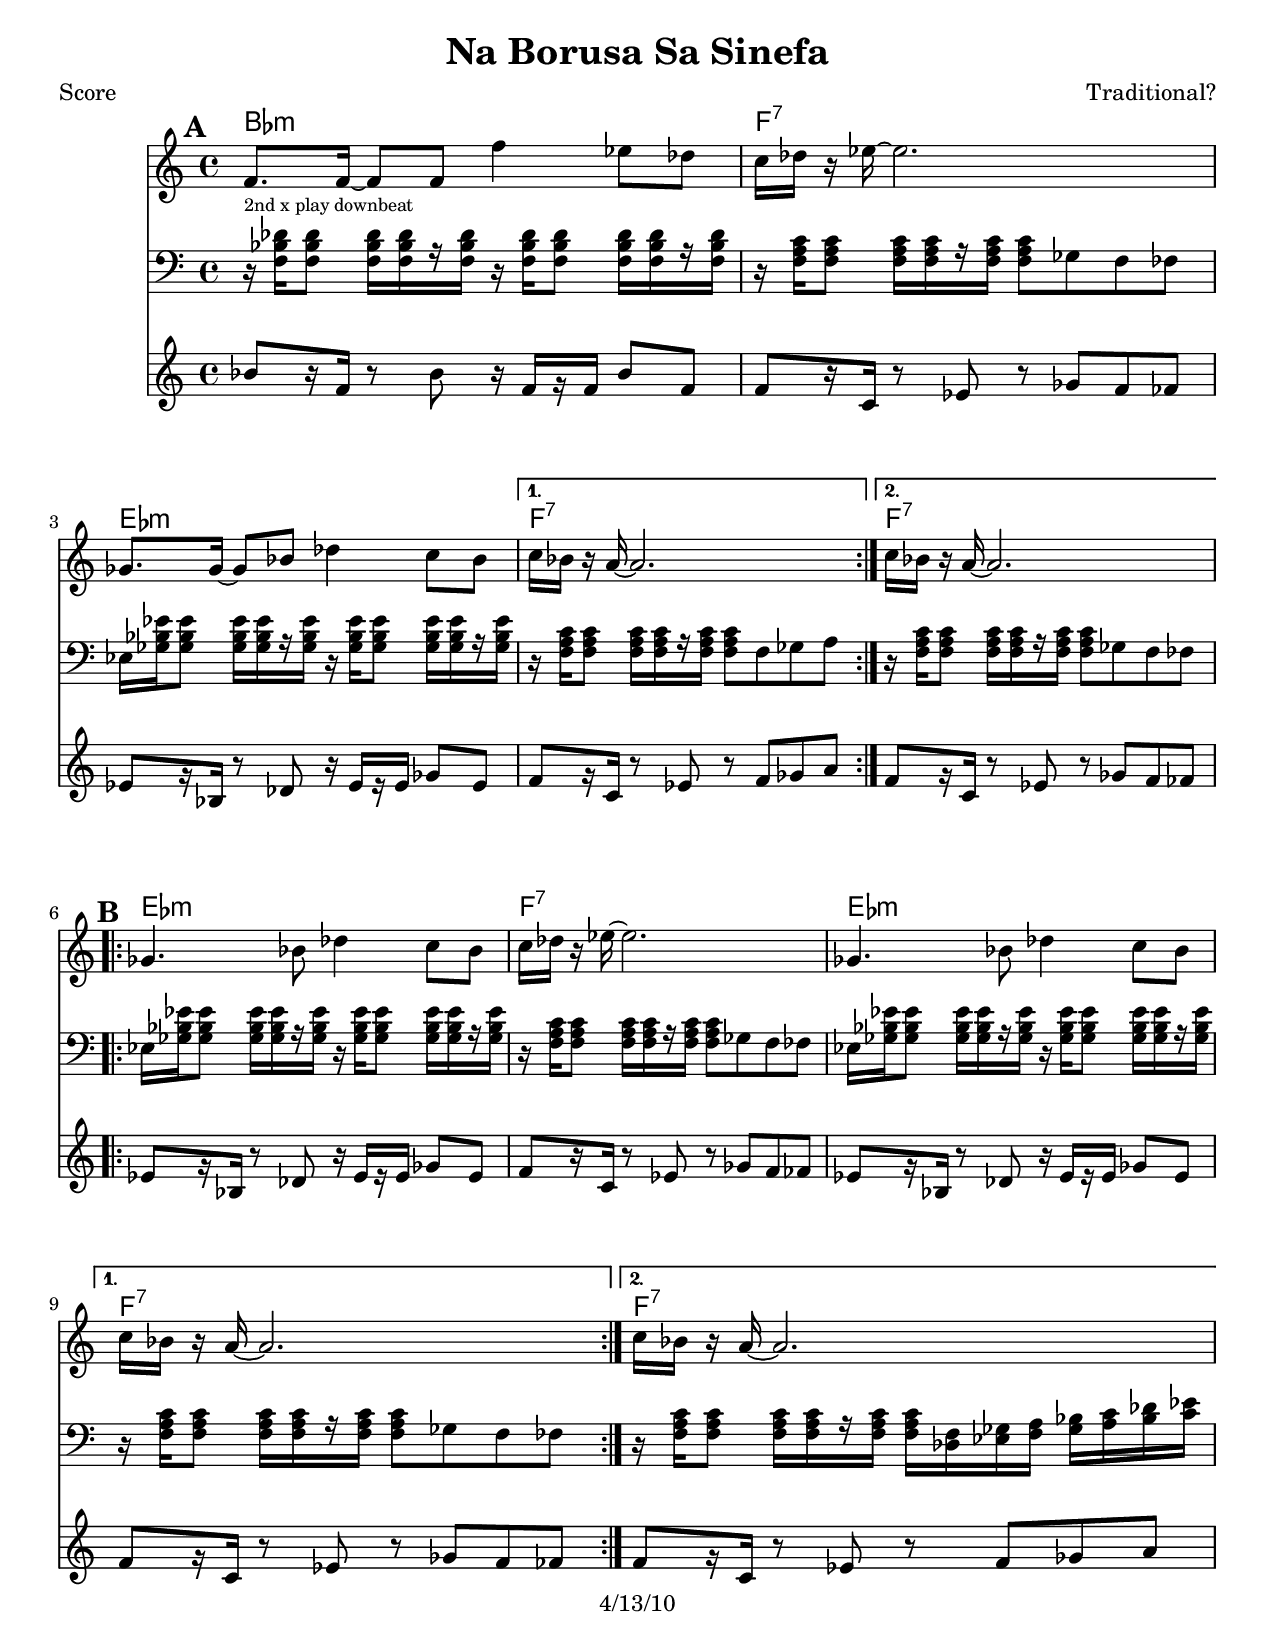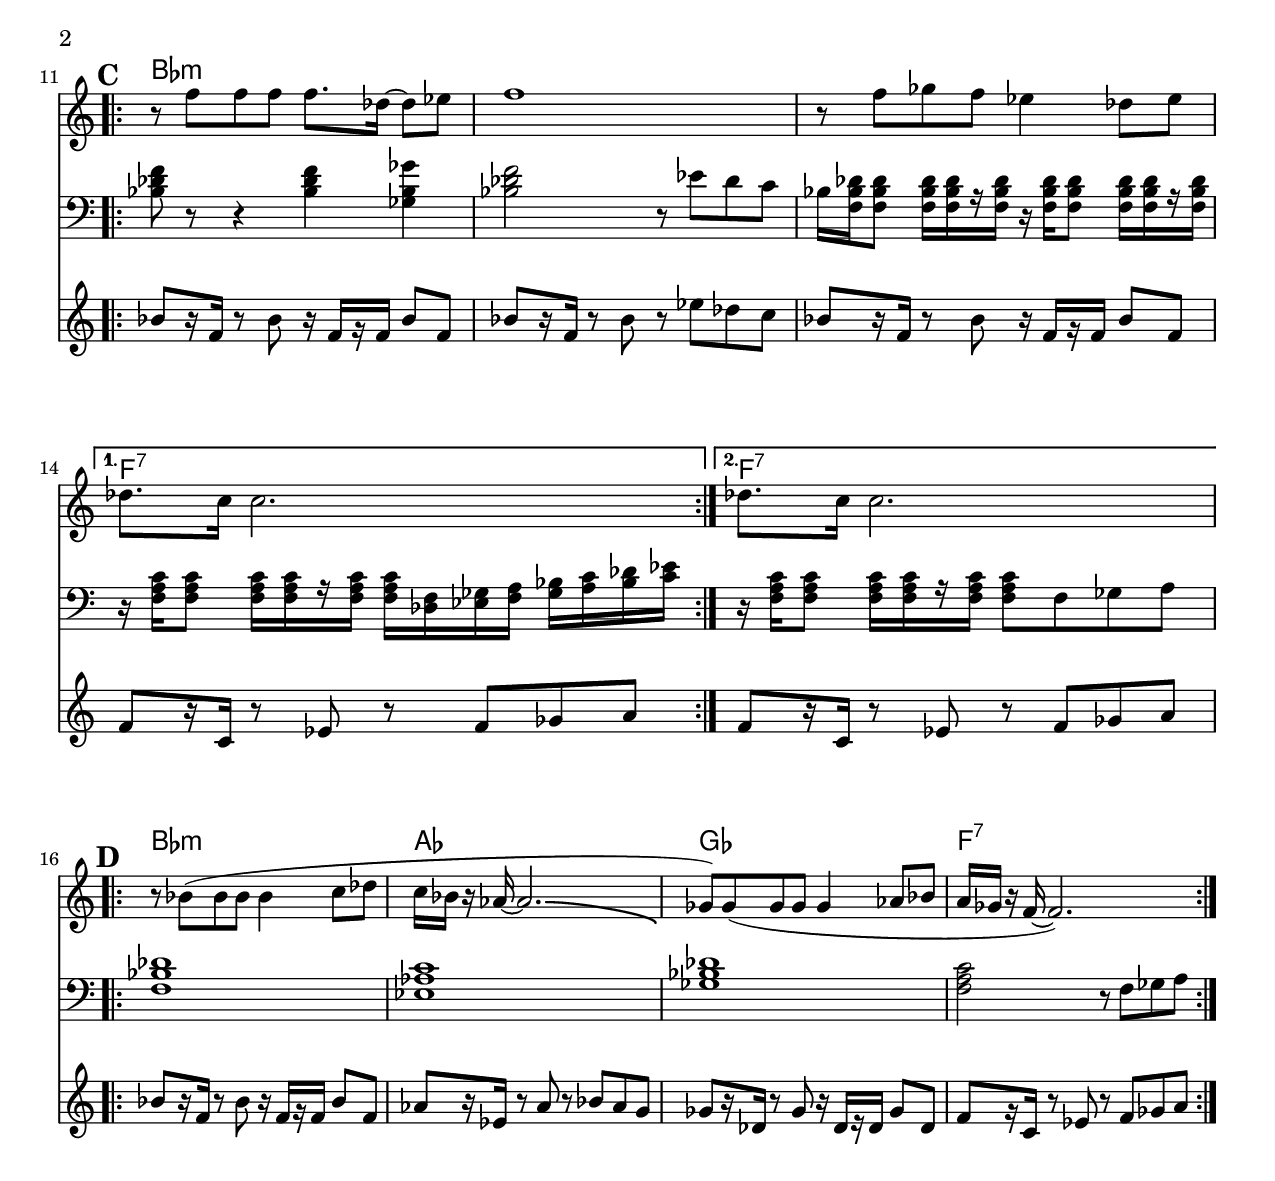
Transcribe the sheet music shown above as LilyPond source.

\version "2.12.1"

\header {
	title = "Na Borusa Sa Sinefa"
	composer = "Traditional?"
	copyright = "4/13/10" %date of latest edits
	}

%place a mark at bottom right
markdownright = { \once \override Score.RehearsalMark #'break-visibility = #begin-of-line-invisible \once \override Score.RehearsalMark #'self-alignment-X = #RIGHT \once \override Score.RehearsalMark #'direction = #DOWN }


% music pieces
%part: melody
melody = { 
  \set Score.markFormatter = #format-mark-box-letters
  \relative c {
    \repeat volta 2 {
	  f'8. f16~ f8 f f'4 es8 des | c16 des r es~ es2. | ges,8. ges16~ ges8 bes des4 c8 bes | }
	  \alternative { { c16 bes r a~ a2. | } { c16 bes r a~ a2. | } }

	\break
    \repeat volta 2 {
		ges4. bes8 des4 c8 bes | c16 des r es~ es2. | ges,4. bes8 des4 c8 bes | }
		\alternative { { c16 bes r a~ a2. | } { c16 bes r a~ a2. | } }
	  
	\break
    \repeat volta 2 {
       r8 f' f f f8. des16~ des8 es | f1 | r8 f ges f es4 des8 es | 
	  }
    \alternative {
      { des8. c16 c2. | }
      { des8. c16 c2. | }
    }
	\break
    \repeat volta 2 {
        r8 bes( bes bes bes4 c8 des | c16 bes r aes~ aes2. -\bendAfter #-4 |
        ges8 ) ges( ges ges ges4 as8 bes | a16 ges16 r16 f16 ~ f2. )|
	  }
	}
}

%part: tersa
tersa = { 
  \relative c {
    \set Score.markFormatter = #format-mark-box-letters
    
    \mark \default
    \repeat volta 2 {
	  des'8. des16~ des8 des des'4 c8 bes | a16 bes r c~ c2. | ees,8. ees16~ ees8 ges bes4 a8 ges | }
	  \alternative { { a16 ges r f~ f2. | } { a16 ges r f~ f2. | } }
	  
	\break
    \mark \default
    \repeat volta 2 {
		ees4. ges8 bes4 a8 ges | a16 bes r c~ c2. | ees,4. ges8 bes4 a8 ges | }
		\alternative { { a16 ges r f~ f2. | } { a16 ges r f~ f2. | } }
	  
	\break
    \mark \default
    \repeat volta 2 {
       r8 des' des des des8. bes16~ bes8 c | des1 | r8 des ees des c4 bes8 c |
	  }
    \alternative {
      {  bes8. a16 a2. |}
      {  bes8. a16 a2. |}
    }
	\break
    \mark \default
    \repeat volta 2 {
        r8 des( des des des4 ees8 f | ees16 des r c~ c2. -\bendAfter #-4 |
        bes8 ) bes( bes bes bes4 c8 des | c16 bes16 r16 a16~ a2. )|
	  }
	}
}
%{
%p-art: tenor
tenor = {
  \relative c {
    \set Score.markFormatter = #format-mark-box-letters
    
    \mark \default %A
    \repeat volta 2 {
        r8 <f bes des>16 <f bes des> r <f bes des>16 <f bes des> <f bes des> r16 <f bes des> <f bes des>16-- <f bes des> r <f bes des>16 <f bes des> <f bes des>|
        r8 <f a c>16 <f a c> r <f a c> <f a c> <f a c> r8 ges f fes
        r8 <ges bes ees>16 <ges bes ees> r <ges bes ees> <ges bes ees> <ges bes ees> r16 <ges bes ees> <ges bes ees>-- <ges bes ees> r <ges bes ees> <ges bes ees> <ges bes ees>        
      }
    \alternative {
      { r8 <f a c>16 <f a c> r <f a c> <f a c> <f a c> r8 f ges a }
      { r8 <f a c>16 <f a c> r <f a c> <f a c> <f a c> r8 ges f fes }
    }
    \break
	
    \mark \default %B
    \repeat volta 2 {
      r8 <ges bes ees>16 <ges bes ees> r <ges bes ees> <ges bes ees> <ges bes ees> r <ges bes ees> <ges bes ees>-- <ges bes ees> r <ges bes ees> <ges bes ees> <ges bes ees> |
      r8 <f a c>16 <f a c> r <f a c> <f a c> <f a c> r8 ges f fes |
      r8 <ges bes ees>16 <ges bes ees> r <ges bes ees> <ges bes ees> <ges bes ees> r <ges bes ees> <ges bes ees>-- <ges bes ees> r <ges bes ees> <ges bes ees> <ges bes ees> |
    }
    \alternative {
      { r8 <f a c>16 <f a c> r <f a c> <f a c> <f a c> r8 ges f fes | }
      { r8 <f a c>16 <f a c> r <f a c> <f a c> <f a c> r16 <des f> <ees ges> <f a> <ges bes> <a c> <bes des> <c ees>  | }
    }
    \break

    \mark \default %C
    \repeat volta 2 {
      <bes des f>8 r8 r4 <bes des f>4 <f bes des>|
      <f bes des>8 <f bes des>16 <f bes des> r <f bes des> <f bes des> <f bes des> r8 ees des c|
      r8 <f bes des>16 <f bes des> r <f bes des> <f bes des> <f bes des> r <f bes des> r <f bes des> r <f bes des> <f bes des> <f bes des> |
    }
    \alternative {
      { r8 <f a c>16 <f a c> r <f a c> <f a c> <f a c> r16 <des f> <ees ges> <f a> <ges bes> <a c> <bes des> <c ees>  | }
      { r8 <f, a c>16 <f a c> r <f a c> <f a c> <f a c> r8 f ges a  }
    }
    \break

    \mark \default %D
    \repeat volta 2 {
      r8 <f bes des>16 <f bes des> r <f bes des> <f bes des> <f bes des> r <f bes des>-- r <f bes des> r <f bes des> <f bes des> <f bes des> |
      r8 <ees aes c>16 <ees aes c> r <ees aes c> <ees aes c> <ees aes c> r8 bes aes g |
      r8 <ges' bes des>16 <ges bes des> r <ges bes des> <ges bes des> <ges bes des> r <ges bes des>-- r <ges bes des> r <ges bes des> <ges bes des> <ges bes des> |
      r8 <f a c>16 <f a c> r <f a c> <f a c> <f a c> r8 f ges a
      
    }
  }
}
%}

%part: newtenor
newtenor = {
  \relative c {
    \set Score.markFormatter = #format-mark-box-letters
    
    \mark \default %A
    \repeat volta 2 {
        r16^\markup { \tiny "2nd x play downbeat" } <f bes des> <f bes des>8 <f bes des>16 [<f bes des> r <f bes des> ]
			r16 <f bes des> <f bes des>8 <f bes des>16 [<f bes des>16 r <f bes des> ] |
        r16 <f a c> <f a c>8 <f a c>16 [<f a c> r <f a c> ]
			<f a c>8 ges f fes |
        ees16 <ges bes ees> <ges bes ees>8 <ges bes ees>16 [<ges bes ees> r <ges bes ees> ]
			r16 <ges bes ees> <ges bes ees>8 <ges bes ees>16 [<ges bes ees> r <ges bes ees> ] |       
      }
    \alternative {
      	{ r16 <f a c> <f a c>8 <f a c>16 [<f a c> r <f a c> ] 
		  	<f a c>8 f ges a | }
      	{ r16 <f a c> <f a c>8 <f a c>16 [<f a c> r <f a c> ] 
			<f a c>8 ges f fes | }
    }
    \break
	
    \mark \default %B
    \repeat volta 2 {
        ees16 <ges bes ees> <ges bes ees>8 <ges bes ees>16 [<ges bes ees> r <ges bes ees> ]
			r16 <ges bes ees> <ges bes ees>8 <ges bes ees>16 [<ges bes ees> r <ges bes ees> ] |       
      	r16 <f a c> <f a c>8 <f a c>16 [<f a c> r <f a c> ] 
			<f a c>8 ges f fes |
        ees16 <ges bes ees> <ges bes ees>8 <ges bes ees>16 [<ges bes ees> r <ges bes ees> ]
			r16 <ges bes ees> <ges bes ees>8 <ges bes ees>16 [<ges bes ees> r <ges bes ees> ] |       
    }
    \alternative {
		{ r16 <f a c> <f a c>8 <f a c>16 [<f a c> r <f a c> ] 
			<f a c>8 ges f fes | }
      	{ r16 <f a c> <f a c>8 <f a c>16 [<f a c> r <f a c> ] 
	  		<f a c>16 <des f> <ees ges> <f a> <ges bes> <a c> <bes des> <c ees>  | }
    }
    \break

    \mark \default %C
    \repeat volta 2 {
		<bes des f>8 r8 r4 <bes des f>4 <ges bes ges'>|
		<bes des f>2 r8 ees des c|
        bes16 <f bes des> <f bes des>8 <f bes des>16 [<f bes des> r <f bes des> ]
			r16 <f bes des> <f bes des>8 <f bes des>16 [<f bes des>16 r <f bes des> ] |
    }
    \alternative {
      	{ r16 <f a c> <f a c>8 <f a c>16 [<f a c> r <f a c> ] 
	  		<f a c>16 <des f> <ees ges> <f a> <ges bes> <a c> <bes des> <c ees>  | }
      	{ r16 <f, a c> <f a c>8 <f a c>16 [<f a c> r <f a c> ] 
		  	<f a c>8 f ges a | }
    }
    \break

    \mark \default %D
    \repeat volta 2 {
      <f bes des>1 |
      <ees aes c> |
	  <ges bes des> |
	  <f a c>2 r8 f ges a |
    }
  }
}


%part: bass
bass = {
  \relative c {
    \set Score.markFormatter = #format-mark-box-letters
    
    \mark \default
	\repeat volta 2 {
		bes8[ r16 f] r8 bes r16 f[ r f] bes8 f | f[ r16 c] r8 ees r ges f fes |
		ees[ r16 bes] r8 des r16 ees[ r ees] ges8 ees |
	  }
	  \alternative { { f[ r16 c] r8 ees r f ges a | } {  f[ r16 c] r8 ees r ges f fes | } }

	\break
    \mark \default
	\repeat volta 2 {
		ees[ r16 bes] r8 des r16 ees[ r ees] ges8 ees | f[ r16 c] r8 ees r ges f fes |
		ees[ r16 bes] r8 des r16 ees[ r ees] ges8 ees |
	  }
	  \alternative { { f[ r16 c] r8 ees r ges f fes | } { f[ r16 c] r8 ees r f ges a | } }
	  
	\break
    \mark \default
	\repeat volta 2 {
		bes[ r16 f] r8 bes r16 f[ r f] bes8 f | bes[ r16 f] r8 bes r ees des c |
		bes[ r16 f] r8 bes r16 f[ r f] bes8 f |
	  }
    \alternative {
      {  f[ r16 c] r8 ees r f ges a | }
      {  f[ r16 c] r8 ees r f ges a | }
    }
	\break
    \mark \default
	\repeat volta 2 {
		bes[ r16 f] r8 bes r16 f[ r f] bes8 f | aes[ r16 ees] r8 aes r bes aes g |
		ges[ r16 des] r8 ges r16 des[ r des] ges8 des | f[ r16 c] r8 ees r f ges a |
	  }

	}
  }

  
%part: changes
changes = \chordmode { 
  \mark \default
  \repeat volta 2 {
    bes1:m | f:7 | ees:m 
  }
  \alternative {
    { | f:7 }
    { | f:7 }
  }
  \mark \default
  \repeat volta 2 {
    ees:m | f:7 | ees:m |
  } 
  \alternative {
    { f:7 | }
    { f:7 | }
  }
  \mark \default
  \repeat volta 2 {
    bes:m | bes:m | bes:m | 
  } 
  \alternative {
    { f:7 | }
    { f:7 | }
  }
  \mark \default
  \repeat volta 2 {
	bes:m | aes | ges | f:7 |
  }
}

%layout
#(set-default-paper-size "a5" 'landscape)

%{
\book { 
  \header { poet = "Melody - C" }
    \score {
	<<
%	\new ChordNames { \set chordChanges = ##t \changes }
        \new Staff {
		\melody
	}
	>>
    }
%    \words
}
%}

%{
\book { 
  \header { poet = "Bass - C" }
    \score {
	<<
%	\new ChordNames { \set chordChanges = ##t \changes }
        \new Staff { \clef bass
		\bass
	}
	>>
    }
%    \words
}
}
%}
\book { \header { poet = "Score" }
  \paper { #(set-paper-size "letter") }
  \score { 
    << 
      \new ChordNames \with {
        \override BarLine #'bar-size = #4
        voltaOnThisStaff = ##t
        \consists Bar_engraver
      }
      \changes
    >>
  }
}

\book { \header { poet = "Score" }
  \paper { #(set-paper-size "letter") }
    \score { 
      << 
	\new ChordNames { \set chordChanges = ##t \changes }
	\new Staff { 
		\melody
	}
    \new Staff { \clef bass
      \newtenor
    }
    \new Staff { \clef treble 
      \transpose c c''
		\bass
    }
      >> 
  } 
%    \words
}


%{
\book { \header { poet = "MIDI" }
    \score { 
      << \tempo 4 = 100 
\unfoldRepeats	\new Staff { \set Staff.midiInstrument = #"trumpet"
		\melody
	}
    \unfoldRepeats  \new Staff { \set Staff.midiInstrument = #"trombone"
      \transpose c c,
      \tenor
    }
\unfoldRepeats	\new Staff { \set Staff.midiInstrument = #"tuba"
		\bass
	}
      >> 
    \midi { }
  } 
}
%}
